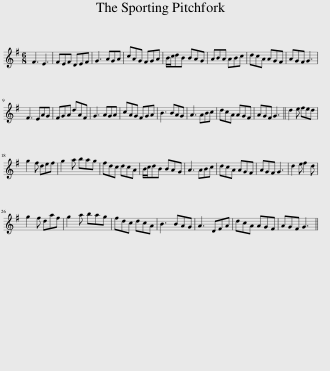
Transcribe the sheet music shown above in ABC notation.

X:1
L:1/8
M:6/8
I:linebreak $
K:G
V:1 treble
V:1
 F3 E3 | FEF DEF | G3 AGA | cAG FGA | B/c/dB BAG | %5
 ABA ABc | dcA AGF | AGF G3 |$ F3 EAG | FGA dAF | %10
 G3 AGA | cAG FGA | B3 BAG | A3 ABc | dcA AGF | %15
 AGF G3 || d2 e fed |$ g2 f def | g2 a bag | fdc dcA | %20
 B/c/dB BAG | A3 ABc | dcA AGF | AGF G3 | d2 e f2 d |$ %25
 g2 f daf | g2 a bag | fdc dcA | B3 BAG | A3 DFA | %30
 dcA AGF | AGF G3 || %32
